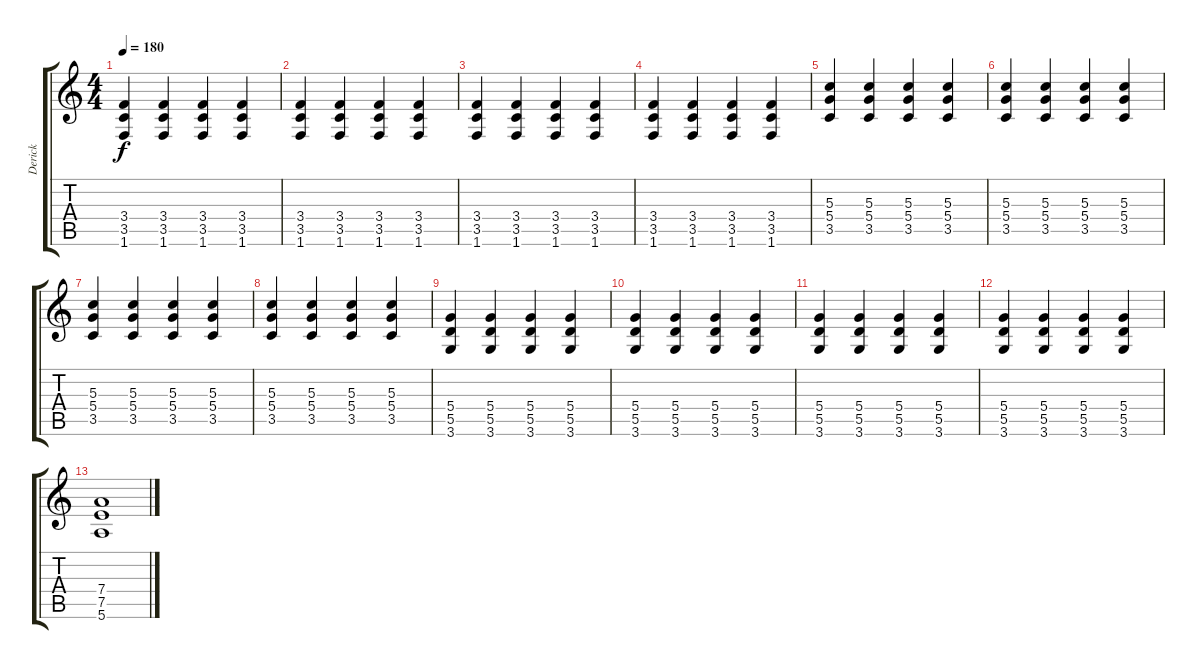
\track ("Derick" "Derick") {instrument overdrivenguitar}
\staff {score tabs}
\tuning (E4 B3 G3 D3 A2 E2) {hide}
\ts (4 4)
\tempo 180
\clef g2
\ks c
(3.4 3.5 1.6).4{dy f} (3.4 3.5 1.6).4 (3.4 3.5 1.6).4 (3.4 3.5 1.6).4 |
(3.4 3.5 1.6).4 (3.4 3.5 1.6).4 (3.4 3.5 1.6).4 (3.4 3.5 1.6).4 |
(3.4 3.5 1.6).4 (3.4 3.5 1.6).4 (3.4 3.5 1.6).4 (3.4 3.5 1.6).4 |
(3.4 3.5 1.6).4 (3.4 3.5 1.6).4 (3.4 3.5 1.6).4 (3.4 3.5 1.6).4 |
(5.3 5.4 3.5).4 (5.3 5.4 3.5).4 (5.3 5.4 3.5).4 (5.3 5.4 3.5).4 |
(5.3 5.4 3.5).4 (5.3 5.4 3.5).4 (5.3 5.4 3.5).4 (5.3 5.4 3.5).4 |
(5.3 5.4 3.5).4 (5.3 5.4 3.5).4 (5.3 5.4 3.5).4 (5.3 5.4 3.5).4 |
(5.3 5.4 3.5).4 (5.3 5.4 3.5).4 (5.3 5.4 3.5).4 (5.3 5.4 3.5).4 |
(5.4 5.5 3.6).4 (5.4 5.5 3.6).4 (5.4 5.5 3.6).4 (5.4 5.5 3.6).4 |
(5.4 5.5 3.6).4 (5.4 5.5 3.6).4 (5.4 5.5 3.6).4 (5.4 5.5 3.6).4 |
(5.4 5.5 3.6).4 (5.4 5.5 3.6).4 (5.4 5.5 3.6).4 (5.4 5.5 3.6).4 |
(5.4 5.5 3.6).4 (5.4 5.5 3.6).4 (5.4 5.5 3.6).4 (5.4 5.5 3.6).4 |
(7.4 7.5 5.6).1
